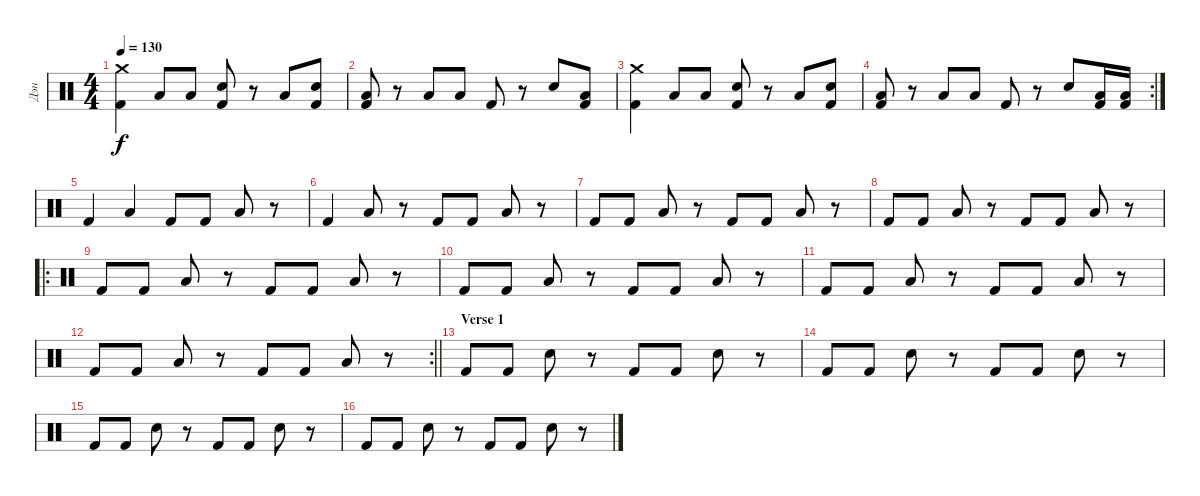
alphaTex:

\track ("Дэн" "Дэн") {instrument percussion}
\staff {score}
\articulation defaults
\ts (4 4)
\tempo 130
\clef neutral
\ks c
("Kick (hit) 2" "Crash medium (hit)").4{dy f} "Low Tom (hit)".8 "Low Tom (hit)".8 ("Snare (hit) 2" "Kick (hit) 2").8 r.8 "Low Tom (hit)".8 ("Snare (hit) 2" "Kick (hit) 2").8 |
("Low Tom (hit)" "Kick (hit) 2").8 r.8 "Low Tom (hit)".8 "Low Tom (hit)".8 "Kick (hit) 2".8 r.8 "Snare (hit) 2".8 ("Low Tom (hit)" "Kick (hit) 2").8 |
("Kick (hit) 2" "Crash medium (hit)").4 "Low Tom (hit)".8 "Low Tom (hit)".8 ("Snare (hit) 2" "Kick (hit) 2").8 r.8 "Low Tom (hit)".8 ("Snare (hit) 2" "Kick (hit) 2").8 |
\rc 2
("Low Tom (hit)" "Kick (hit) 2").8 r.8 "Low Tom (hit)".8 "Low Tom (hit)".8 "Kick (hit) 2".8 r.8 "Snare (hit) 2".8 ("Low Tom (hit)" "Kick (hit) 2").16 ("Low Tom (hit)" "Kick (hit) 2").16 |
"Kick (hit) 2".4 "Low Tom (hit)".4 "Kick (hit) 2".8 "Kick (hit) 2".8 "Low Tom (hit)".8 r.8 |
"Kick (hit) 2".4 "Low Tom (hit)".8 r.8 "Kick (hit) 2".8 "Kick (hit) 2".8 "Low Tom (hit)".8 r.8 |
"Kick (hit) 2".8 "Kick (hit) 2".8 "Low Tom (hit)".8 r.8 "Kick (hit) 2".8 "Kick (hit) 2".8 "Low Tom (hit)".8 r.8 |
"Kick (hit) 2".8 "Kick (hit) 2".8 "Low Tom (hit)".8 r.8 "Kick (hit) 2".8 "Kick (hit) 2".8 "Low Tom (hit)".8 r.8 |
\ro "Kick (hit) 2".8 "Kick (hit) 2".8 "Low Tom (hit)".8
r.8 "Kick (hit) 2".8 "Kick (hit) 2".8 "Low Tom (hit)".8 r.8 |
"Kick (hit) 2".8 "Kick (hit) 2".8 "Low Tom (hit)".8 r.8 "Kick (hit) 2".8 "Kick (hit) 2".8 "Low Tom (hit)".8 r.8 |
"Kick (hit) 2".8 "Kick (hit) 2".8 "Low Tom (hit)".8 r.8 "Kick (hit) 2".8 "Kick (hit) 2".8 "Low Tom (hit)".8 r.8 |
\rc 2
\barLineRight lightlight "Kick (hit) 2".8 "Kick (hit) 2".8 "Low Tom (hit)".8
r.8 "Kick (hit) 2".8 "Kick (hit) 2".8 "Low Tom (hit)".8 r.8 |
\section ("" "Verse 1")
"Kick (hit) 2".8 "Kick (hit) 2".8 "Snare (hit) 2".8 r.8 "Kick (hit) 2".8 "Kick (hit) 2".8 "Snare (hit) 2".8 r.8 |
"Kick (hit) 2".8 "Kick (hit) 2".8 "Snare (hit) 2".8 r.8 "Kick (hit) 2".8 "Kick (hit) 2".8 "Snare (hit) 2".8 r.8 |
"Kick (hit) 2".8 "Kick (hit) 2".8 "Snare (hit) 2".8 r.8 "Kick (hit) 2".8 "Kick (hit) 2".8 "Snare (hit) 2".8 r.8 |
"Kick (hit) 2".8 "Kick (hit) 2".8 "Snare (hit) 2".8 r.8 "Kick (hit) 2".8 "Kick (hit) 2".8 "Snare (hit) 2".8 r.8
